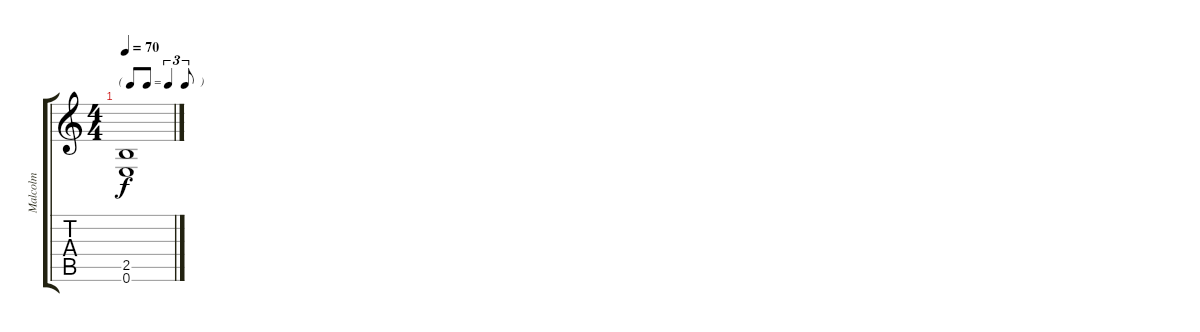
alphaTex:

\track ("Malcolm" "Malcolm") {instrument distortionguitar}
\staff {score tabs}
\tuning (E4 B3 G3 D3 A2 E2) {hide}
\ts (4 4)
\tf triplet8th
\tempo 70
\clef g2
\ks c
(2.5 0.6).1{dy f}
